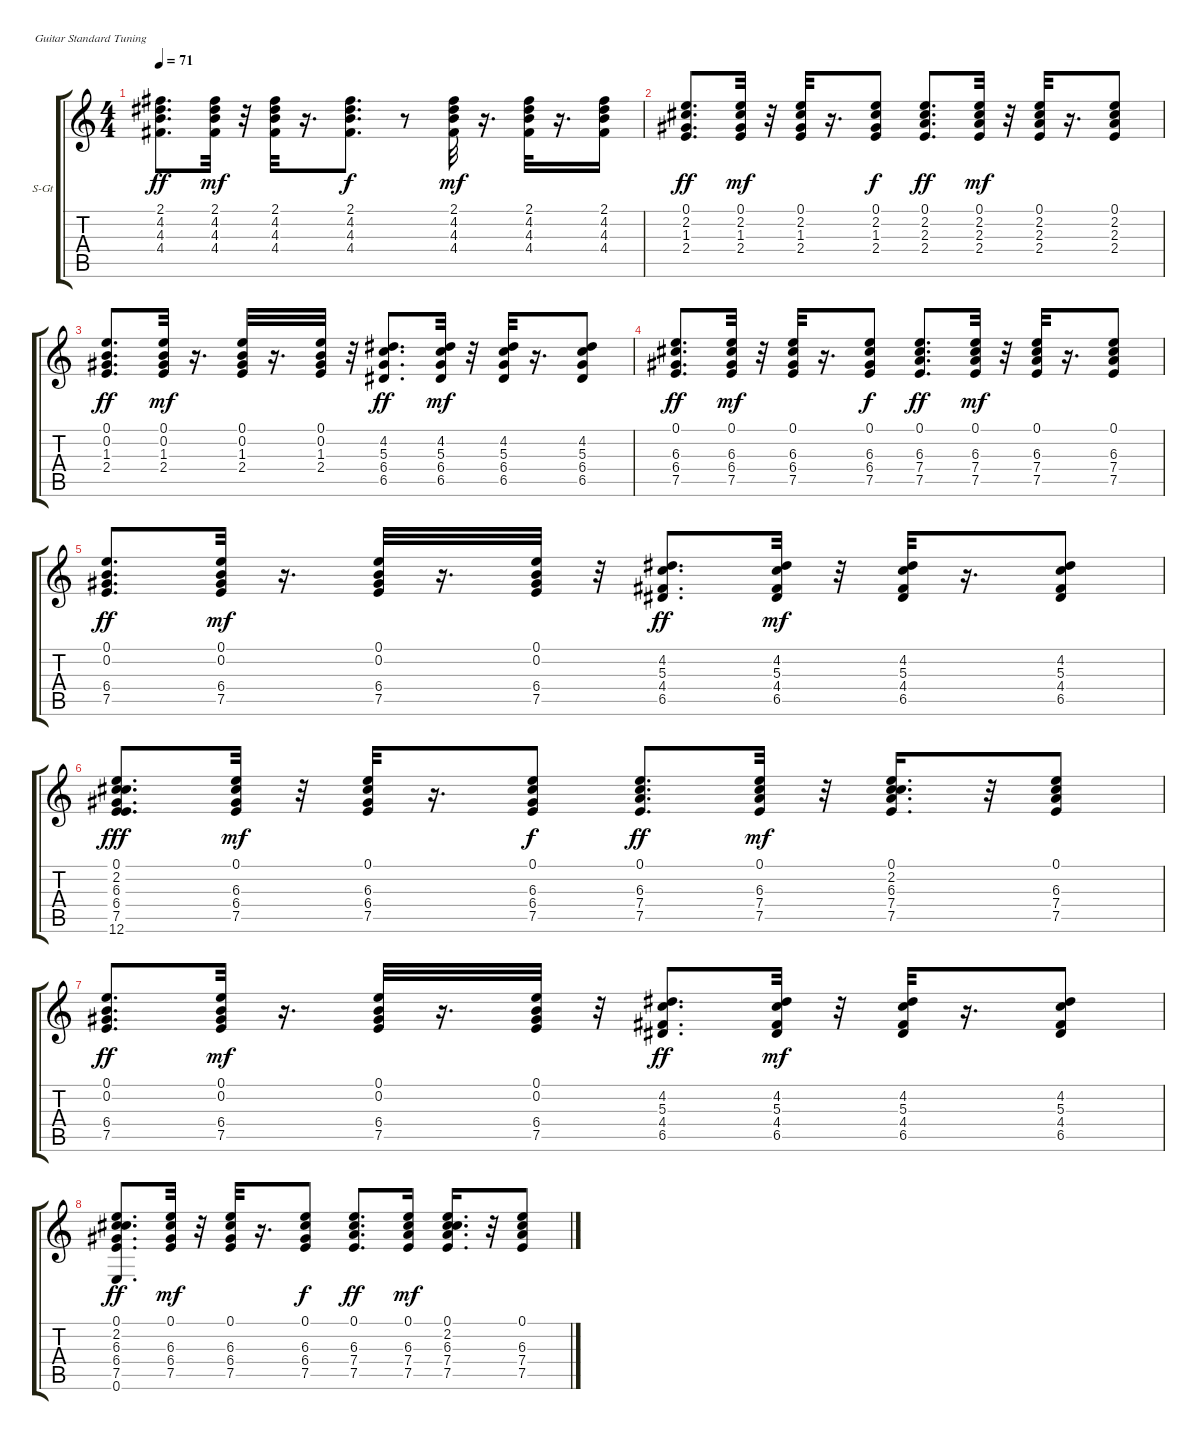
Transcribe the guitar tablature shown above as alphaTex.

\bracketExtendMode groupsimilarinstruments
\firstSystemTrackNameOrientation horizontal
\otherSystemsTrackNameOrientation horizontal
\track ("Гитара 1" "S-Gt") {instrument acousticguitarsteel}
\staff {score tabs}
\tuning (E4 B3 G3 D3 A2 E2)
\ts (4 4)
\tempo 71
\clef g2
\ks c
(2.1 4.2 4.3 4.4).8{d dy ff} (2.1 4.2 4.3 4.4).32{dy mf} r.32 (2.1 4.2 4.3 4.4).32 r.16{d} (2.1 4.2 4.3 4.4).8{d dy f} r.8 (2.1 4.2 4.3 4.4).32{dy mf} r.16{d} (2.1 4.2 4.3 4.4).32 r.16{d} (2.1 4.2 4.3 4.4).16 |
(0.1 2.2 1.3 2.4).8{d dy ff} (0.1 2.2 1.3 2.4).32{dy mf} r.32 (0.1 2.2 1.3 2.4).32 r.16{d} (0.1 2.2 1.3 2.4).8{dy f} (0.1 2.2 2.3 2.4).8{d dy ff} (0.1 2.2 2.3 2.4).32{dy mf} r.32 (0.1 2.2 2.3 2.4).32 r.16{d} (0.1 2.2 2.3 2.4).8 |
(0.1 0.2 1.3 2.4).8{d dy ff} (0.1 0.2 1.3 2.4).32{dy mf} r.16{d} (0.1 0.2 1.3 2.4).32 r.16{d} (0.1 0.2 1.3 2.4).32 r.32 (4.2 5.3 6.4 6.5).8{d dy ff} (4.2 5.3 6.4 6.5).32{dy mf} r.32 (4.2 5.3 6.4 6.5).32 r.16{d} (4.2 5.3 6.4 6.5).8 |
(0.1 6.3 6.4 7.5).8{d dy ff} (0.1 6.3 6.4 7.5).32{dy mf} r.32 (0.1 6.3 6.4 7.5).32 r.16{d} (0.1 6.3 6.4 7.5).8{dy f} (0.1 6.3 7.4 7.5).8{d dy ff} (0.1 6.3 7.4 7.5).32{dy mf} r.32 (0.1 6.3 7.4 7.5).32 r.16{d} (0.1 6.3 7.4 7.5).8 |
(0.1 0.2 6.4 7.5).8{d dy ff} (0.1 0.2 6.4 7.5).32{dy mf} r.16{d} (0.1 0.2 6.4 7.5).32 r.16{d} (0.1 0.2 6.4 7.5).32 r.32 (4.2 5.3 4.4 6.5).8{d dy ff} (4.2 5.3 4.4 6.5).32{dy mf} r.32 (4.2 5.3 4.4 6.5).32 r.16{d} (4.2 5.3 4.4 6.5).8 |
(0.1 2.2 6.3 6.4 7.5 12.6).8{d dy fff} (0.1 6.3 6.4 7.5).32{dy mf} r.32 (0.1 6.3 6.4 7.5).32 r.16{d} (0.1 6.3 6.4 7.5).8{dy f} (0.1 6.3 7.4 7.5).8{d dy ff} (0.1 6.3 7.4 7.5).32{dy mf} r.32 (0.1 2.2 6.3 7.4 7.5).16{d} r.32 (0.1 6.3 7.4 7.5).8 |
(0.1 0.2 6.4 7.5).8{d dy ff} (0.1 0.2 6.4 7.5).32{dy mf} r.16{d} (0.1 0.2 6.4 7.5).32 r.16{d} (0.1 0.2 6.4 7.5).32 r.32 (4.2 5.3 4.4 6.5).8{d dy ff} (4.2 5.3 4.4 6.5).32{dy mf} r.32 (4.2 5.3 4.4 6.5).32 r.16{d} (4.2 5.3 4.4 6.5).8 |
(0.1 2.2 6.3 6.4 7.5 0.6).8{d dy ff} (0.1 6.3 6.4 7.5).32{dy mf} r.32 (0.1 6.3 6.4 7.5).32 r.16{d} (0.1 6.3 6.4 7.5).8{dy f} (0.1 6.3 7.4 7.5).8{d dy ff} (0.1 6.3 7.4 7.5).16{dy mf} (0.1 2.2 6.3 7.4 7.5).16{d} r.32 (0.1 6.3 7.4 7.5).8
